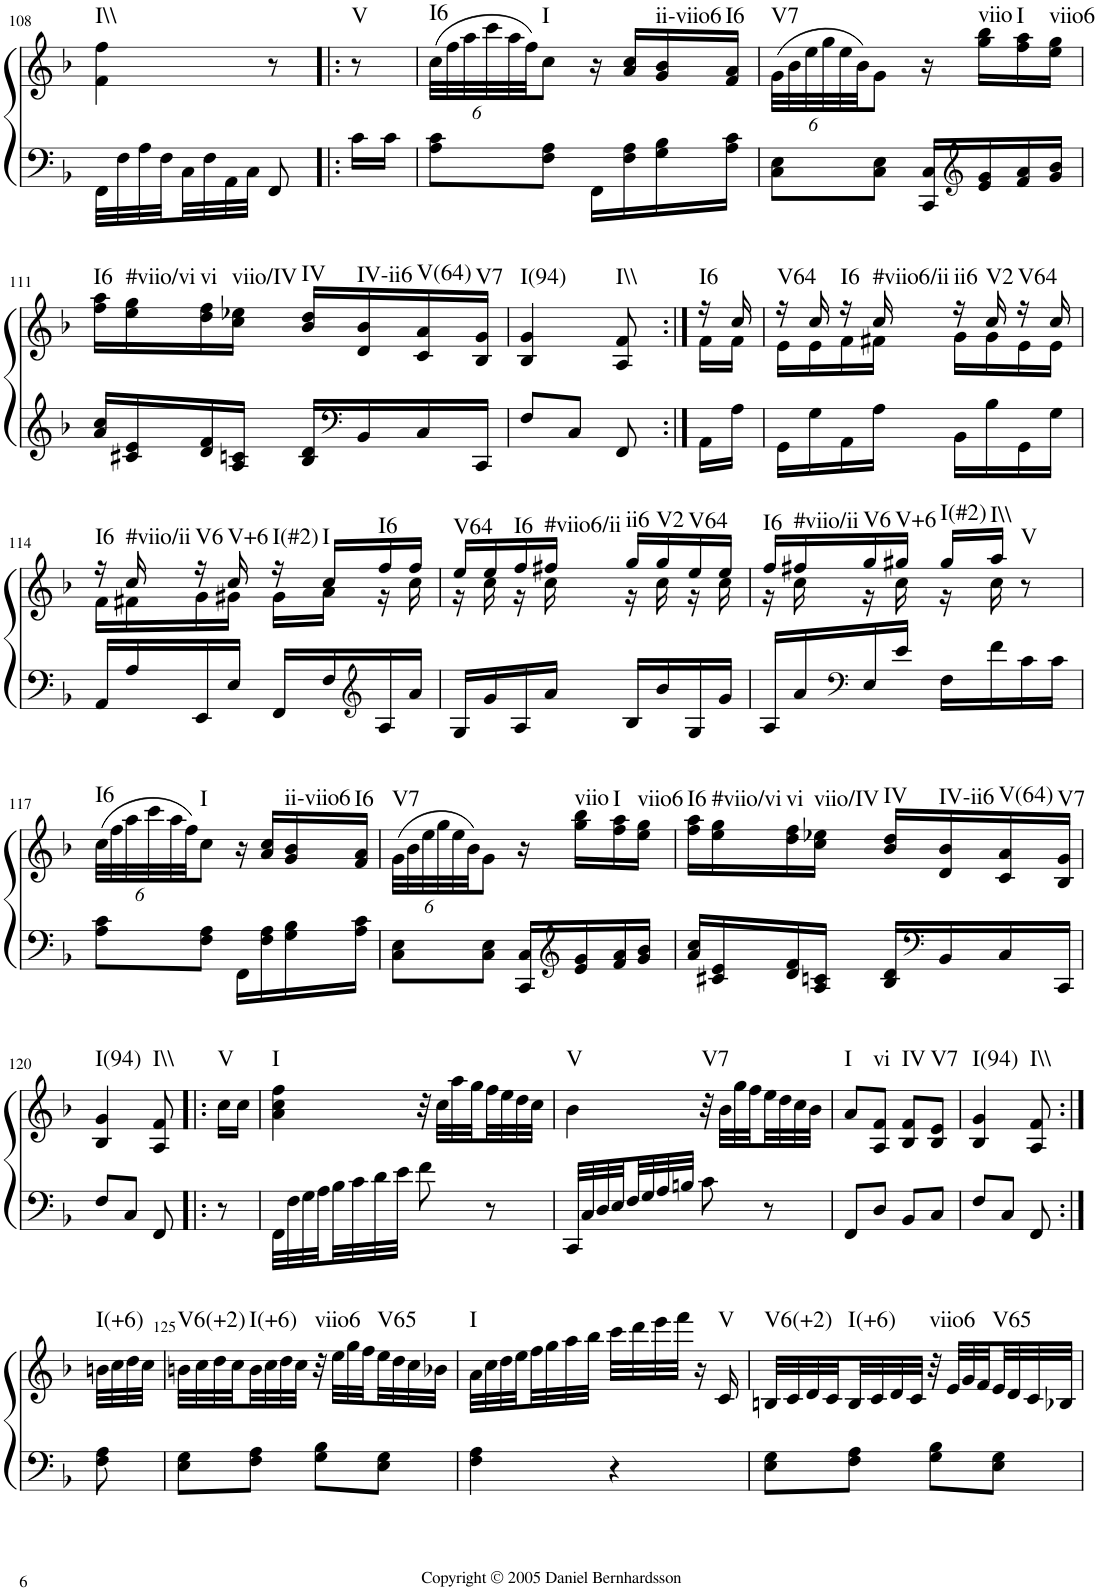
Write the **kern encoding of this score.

**kern	**kern	**harte
*part1	*part1	*part1
*staff2	*staff1	*
*I"Piano	*	*
*I'Pno.	*	*
!!LO:PB:g=z
*clefF4	*clefG2	*
*k[b-]	*k[b-]	*
*F:	*F:	*
*M2/4	*M2/4	*
=108	=108	=108
!	!	!LO:H:kt=I\\
32FF\LLL	4f\ 4ff\	N
32F\	.	.
32A\	.	.
32F\	.	.
32C\	.	.
32F\	.	.
32AA\	.	.
32C\JJJ	.	.
8FF/	8r	.
=108X18!|:	=108X18!|:	=108X18!|:
!	!	!LO:H:kt=V
16c\LL	8r	N
16c\JJ	.	.
=109	=109	=109
*	*Xbrackettup	*
!	!	!LO:H:kt=I6
8A\ 8c\L	(48cc\LLL	N
.	48ff\	.
.	48aa\	.
.	48ccc\	.
.	48aa\	.
.	48ff\JJ)	.
!	!	!LO:H:kt=I
8F\ 8A\J	8cc\J	N
16FF\LL	16r	.
16F\ 16A\	16a/ 16cc/LL	.
!	!	!LO:H:kt=ii-viio6
16G\ 16B-\	16g/ 16b-/	N
!	!	!LO:H:kt=I6
16A\ 16c\JJ	16f/ 16a/JJ	N
=110	=110	=110
!	!	!LO:H:kt=V7
8C\ 8E\L	(48g\LLL	N
.	48b-\	.
.	48ee\	.
.	48gg\	.
.	48ee\	.
.	48b-\JJ)	.
8C\ 8E\J	8g\J	.
16CC/ 16C/LL	16r	.
*clefG2	*	*
!	!	!LO:H:kt=viio
16e/ 16g/	16gg\ 16bb-\LL	N
!	!	!LO:H:kt=I
16f/ 16a/	16ff\ 16aa\	N
!	!	!LO:H:kt=viio6
16g/ 16b-/JJ	16ee\ 16gg\JJ	N
!!LO:LB:g=z
=111	=111	=111
!	!	!LO:H:kt=I6
16a/ 16cc/LL	16ff\ 16aa\LL	N
!	!	!LO:H:kt=#viio/vi
16c#X/ 16e/	16ee\ 16gg\	N
!	!	!LO:H:kt=vi
16d/ 16f/	16dd\ 16ff\	N
!	!	!LO:H:kt=viio/IV
16A/ 16cn/JJ	16cc\ 16ee-X\JJ	N
!	!	!LO:H:kt=IV
16B-/ 16d/LL	16b-/ 16dd/LL	N
*clefF4	*	*
!	!	!LO:H:kt=IV-ii6
16BB-/	16d/ 16b-/	N
!	!	!LO:H:kt=V(64)
16C/	16c/ 16a/	N
!	!	!LO:H:kt=V7
16CC/JJ	16B-/ 16g/JJ	N
=112	=112	=112
!	!	!LO:H:kt=I(94)
8F/L	4B-/ 4g/	N
8C/J	.	.
!	!	!LO:H:kt=I\\
8FF/	8A/ 8f/	N
=112X19:|!	=112X19:|!	=112X19:|!
*	*^	*
!	!	!	!LO:H:kt=I6
16AA\LL	16r	16f\LL	N
16A\JJ	16cc/	16f\JJ	.
=113	=113	=113	=113
!	!	!	!LO:H:kt=V64
16GG\LL	16r	16e\LL	N
16G\	16cc/	16e\	.
!	!	!	!LO:H:kt=I6
16AA\	16r	16f\	N
!	!	!	!LO:H:kt=#viio6/ii
16A\JJ	16cc/	16f#X\JJ	N
!	!	!	!LO:H:kt=ii6
16BB-\LL	16r	16g\LL	N
!	!	!	!LO:H:kt=V2
16B-\	16cc/	16g\	N
!	!	!	!LO:H:kt=V64
16GG\	16r	16e\	N
16G\JJ	16cc/	16e\JJ	.
!!LO:LB:g=z	!!
=114	=114	=114	=114
!	!	!	!LO:H:kt=I6
16AA/LL	16r	16f\LL	N
!	!	!	!LO:H:kt=#viio/ii
16A/	16cc/	16f#X\	N
!	!	!	!LO:H:kt=V6
16EE/	16r	16g\	N
!	!	!	!LO:H:kt=V+6
16E/JJ	16cc/	16g#X\JJ	N
!	!	!	!LO:H:kt=I(#2)
16FF/LL	16r	16g#\LL	N
!	!	!	!LO:H:kt=I
16F/	16cc/LL	16a\JJ	N
*clefG2	*	*	*
!	!	!	!LO:H:kt=I6
16A/	16ff/	16r	N
16a/JJ	16ff/JJ	16cc\	.
=115	=115	=115	=115
!	!	!	!LO:H:kt=V64
16G/LL	16ee/LL	16r	N
16g/	16ee/	16cc\	.
!	!	!	!LO:H:kt=I6
16A/	16ff/	16r	N
!	!	!	!LO:H:kt=#viio6/ii
16a/JJ	16ff#X/JJ	16cc\	N
!	!	!	!LO:H:kt=ii6
16B-/LL	16gg/LL	16r	N
!	!	!	!LO:H:kt=V2
16b-/	16gg/	16cc\	N
!	!	!	!LO:H:kt=V64
16G/	16ee/	16r	N
16g/JJ	16ee/JJ	16cc\	.
=116	=116	=116	=116
!	!	!	!LO:H:kt=I6
16A/LL	16ff/LL	16r	N
!	!	!	!LO:H:kt=#viio/ii
16a/	16ff#X/	16cc\	N
*clefF4	*	*	*
!	!	!	!LO:H:kt=V6
16E/	16gg/	16r	N
!	!	!	!LO:H:kt=V+6
16e/JJ	16gg#X/JJ	16cc\	N
!	!	!	!LO:H:kt=I(#2)
16F\LL	16gg#/LL	16r	N
!	!	!	!LO:H:kt=I\\
16f\	16aa/JJ	16cc\	N
!	!	!	!LO:H:kt=V
16c\	8r	8ryy	N
16c\JJ	.	.	.
*	*v	*v	*
!!LO:LB:g=z
=117	=117	=117
!	!	!LO:H:kt=I6
8A\ 8c\L	(48cc\LLL	N
.	48ff\	.
.	48aa\	.
.	48ccc\	.
.	48aa\	.
.	48ff\JJ)	.
!	!	!LO:H:kt=I
8F\ 8A\J	8cc\J	N
16FF\LL	16r	.
16F\ 16A\	16a/ 16cc/LL	.
!	!	!LO:H:kt=ii-viio6
16G\ 16B-\	16g/ 16b-/	N
!	!	!LO:H:kt=I6
16A\ 16c\JJ	16f/ 16a/JJ	N
=118	=118	=118
!	!	!LO:H:kt=V7
8C\ 8E\L	(48g\LLL	N
.	48b-\	.
.	48ee\	.
.	48gg\	.
.	48ee\	.
.	48b-\JJ)	.
8C\ 8E\J	8g\J	.
16CC/ 16C/LL	16r	.
*clefG2	*	*
!	!	!LO:H:kt=viio
16e/ 16g/	16gg\ 16bb-\LL	N
!	!	!LO:H:kt=I
16f/ 16a/	16ff\ 16aa\	N
!	!	!LO:H:kt=viio6
16g/ 16b-/JJ	16ee\ 16gg\JJ	N
=119	=119	=119
!	!	!LO:H:kt=I6
16a/ 16cc/LL	16ff\ 16aa\LL	N
!	!	!LO:H:kt=#viio/vi
16c#X/ 16e/	16ee\ 16gg\	N
!	!	!LO:H:kt=vi
16d/ 16f/	16dd\ 16ff\	N
!	!	!LO:H:kt=viio/IV
16A/ 16cn/JJ	16cc\ 16ee-X\JJ	N
!	!	!LO:H:kt=IV
16B-/ 16d/LL	16b-/ 16dd/LL	N
*clefF4	*	*
!	!	!LO:H:kt=IV-ii6
16BB-/	16d/ 16b-/	N
!	!	!LO:H:kt=V(64)
16C/	16c/ 16a/	N
!	!	!LO:H:kt=V7
16CC/JJ	16B-/ 16g/JJ	N
!!LO:LB:g=z
=120	=120	=120
!	!	!LO:H:kt=I(94)
8F/L	4B-/ 4g/	N
8C/J	.	.
!	!	!LO:H:kt=I\\
8FF/	8A/ 8f/	N
=120X20!|:	=120X20!|:	=120X20!|:
!	!	!LO:H:kt=V
8r	16cc\LL	N
.	16cc\JJ	.
=121	=121	=121
!	!	!LO:H:kt=I
32FF\LLL	4a\ 4cc\ 4ff\	N
32F\	.	.
32G\	.	.
32A\	.	.
32B-\	.	.
32c\	.	.
32d\	.	.
32e\JJJ	.	.
8f\	32r	.
.	32cc\LLL	.
.	32aa\	.
.	32gg\	.
8r	32ff\	.
.	32ee\	.
.	32dd\	.
.	32cc\JJJ	.
=122	=122	=122
!	!	!LO:H:kt=V
32CC/LLL	4b-\	N
32C/	.	.
32D/	.	.
32E/	.	.
32F/	.	.
32G/	.	.
32A/	.	.
32Bn/JJJ	.	.
!	!	!LO:H:kt=V7
8c\	32r	N
.	32b-\LLL	.
.	32gg\	.
.	32ff\	.
8r	32ee\	.
.	32dd\	.
.	32cc\	.
.	32b-\JJJ	.
=123	=123	=123
!	!	!LO:H:kt=I
8FF/L	8a/L	N
!	!	!LO:H:kt=vi
8D/J	8A/ 8f/J	N
!	!	!LO:H:kt=IV
8BB-/L	8B-/ 8f/L	N
!	!	!LO:H:kt=V7
8C/J	8B-/ 8e/J	N
=124	=124	=124
!	!	!LO:H:kt=I(94)
8F/L	4B-/ 4g/	N
8C/J	.	.
!	!	!LO:H:kt=I\\
8FF/	8A/ 8f/	N
!!LO:LB:g=z
=124X21:|!	=124X21:|!	=124X21:|!
!	!	!LO:H:kt=I(+6)
8F\ 8A\	32bn\LLL	N
.	32cc\	.
.	32dd\	.
.	32cc\JJJ	.
=125	=125	=125
!	!	!LO:H:kt=V6(+2)
8E\ 8G\L	32bn\LLL	N
.	32cc\	.
.	32dd\	.
.	32cc\	.
!	!	!LO:H:kt=I(+6)
8F\ 8A\J	32b\	N
.	32cc\	.
.	32dd\	.
.	32cc\JJJ	.
!	!	!LO:H:kt=viio6
8G\ 8B-\L	32r	N
.	32ee\LLL	.
.	32gg\	.
.	32ff\	.
!	!	!LO:H:kt=V65
8E\ 8G\J	32ee\	N
.	32dd\	.
.	32cc\	.
.	32b-X\JJJ	.
=126	=126	=126
!	!	!LO:H:kt=I
4F\ 4A\	32a\LLL	N
.	32cc\	.
.	32dd\	.
.	32ee\	.
.	32ff\	.
.	32gg\	.
.	32aa\	.
.	32bb-\JJJ	.
4r	32ccc\LLL	.
.	32ddd\	.
.	32eee\	.
.	32fff\JJJ	.
.	16r	.
!	!	!LO:H:kt=V
.	16c/	N
=127	=127	=127
!	!	!LO:H:kt=V6(+2)
8E\ 8G\L	32Bn/LLL	N
.	32c/	.
.	32d/	.
.	32c/	.
!	!	!LO:H:kt=I(+6)
8F\ 8A\J	32B/	N
.	32c/	.
.	32d/	.
.	32c/JJJ	.
!	!	!LO:H:kt=viio6
8G\ 8B-\L	32r	N
.	32e/LLL	.
.	32g/	.
.	32f/	.
!	!	!LO:H:kt=V65
8E\ 8G\J	32e/	N
.	32d/	.
.	32c/	.
.	32B-X/JJJ	.
=	=	=
*-	*-	*-
